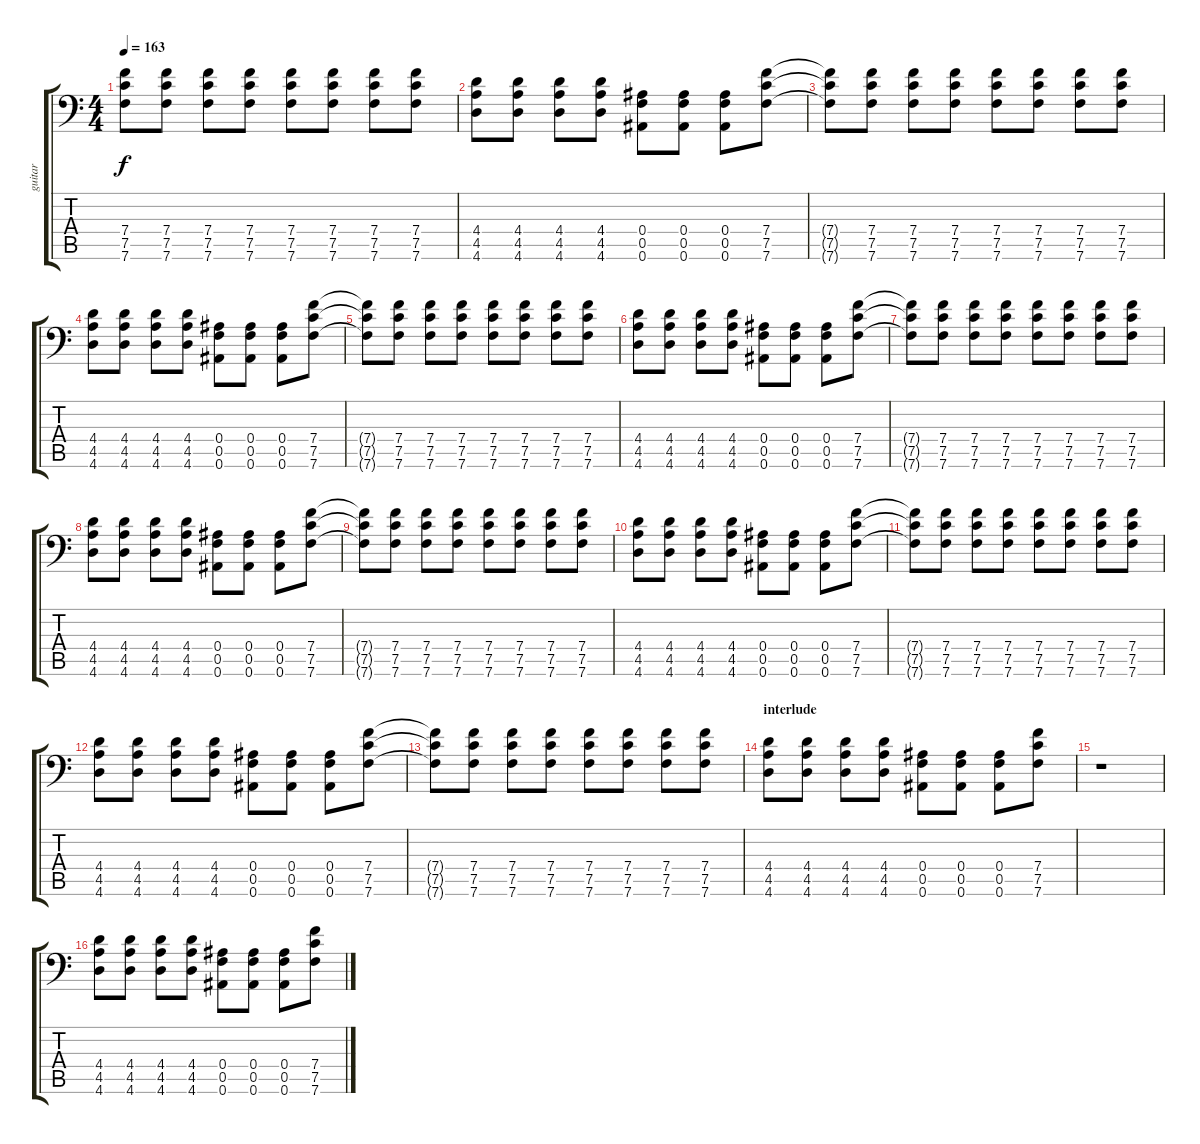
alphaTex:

\track ("guitar" "guitar") {instrument distortionguitar}
\staff {score tabs}
\tuning (C4 G3 Eb3 Bb2 F2 Bb1) {hide}
\ts (4 4)
\tempo 163
\clef f4
\ks c
(7.4{t} 7.5{t} 7.6{t}).8{dy f} (7.4 7.5 7.6).8 (7.4 7.5 7.6).8 (7.4 7.5 7.6).8 (7.4 7.5 7.6).8 (7.4 7.5 7.6).8 (7.4 7.5 7.6).8 (7.4 7.5 7.6).8 |
(4.4 4.5 4.6).8 (4.4 4.5 4.6).8 (4.4 4.5 4.6).8 (4.4 4.5 4.6).8 (0.4 0.5 0.6).8 (0.4 0.5 0.6).8 (0.4 0.5 0.6).8 (7.4 7.5 7.6).8 |
(7.4{t} 7.5{t} 7.6{t}).8 (7.4 7.5 7.6).8 (7.4 7.5 7.6).8 (7.4 7.5 7.6).8 (7.4 7.5 7.6).8 (7.4 7.5 7.6).8 (7.4 7.5 7.6).8 (7.4 7.5 7.6).8 |
(4.4 4.5 4.6).8 (4.4 4.5 4.6).8 (4.4 4.5 4.6).8 (4.4 4.5 4.6).8 (0.4 0.5 0.6).8 (0.4 0.5 0.6).8 (0.4 0.5 0.6).8 (7.4 7.5 7.6).8 |
(7.4{t} 7.5{t} 7.6{t}).8 (7.4 7.5 7.6).8 (7.4 7.5 7.6).8 (7.4 7.5 7.6).8 (7.4 7.5 7.6).8 (7.4 7.5 7.6).8 (7.4 7.5 7.6).8 (7.4 7.5 7.6).8 |
(4.4 4.5 4.6).8{instrument distortionguitar} (4.4 4.5 4.6).8 (4.4 4.5 4.6).8 (4.4 4.5 4.6).8 (0.4 0.5 0.6).8 (0.4 0.5 0.6).8 (0.4 0.5 0.6).8 (7.4 7.5 7.6).8 |
(7.4{t} 7.5{t} 7.6{t}).8 (7.4 7.5 7.6).8 (7.4 7.5 7.6).8 (7.4 7.5 7.6).8 (7.4 7.5 7.6).8 (7.4 7.5 7.6).8 (7.4 7.5 7.6).8 (7.4 7.5 7.6).8 |
(4.4 4.5 4.6).8 (4.4 4.5 4.6).8 (4.4 4.5 4.6).8 (4.4 4.5 4.6).8 (0.4 0.5 0.6).8 (0.4 0.5 0.6).8 (0.4 0.5 0.6).8 (7.4 7.5 7.6).8 |
(7.4{t} 7.5{t} 7.6{t}).8 (7.4 7.5 7.6).8 (7.4 7.5 7.6).8 (7.4 7.5 7.6).8 (7.4 7.5 7.6).8 (7.4 7.5 7.6).8 (7.4 7.5 7.6).8 (7.4 7.5 7.6).8 |
(4.4 4.5 4.6).8 (4.4 4.5 4.6).8 (4.4 4.5 4.6).8 (4.4 4.5 4.6).8 (0.4 0.5 0.6).8 (0.4 0.5 0.6).8 (0.4 0.5 0.6).8 (7.4 7.5 7.6).8 |
(7.4{t} 7.5{t} 7.6{t}).8 (7.4 7.5 7.6).8 (7.4 7.5 7.6).8 (7.4 7.5 7.6).8 (7.4 7.5 7.6).8 (7.4 7.5 7.6).8 (7.4 7.5 7.6).8 (7.4 7.5 7.6).8 |
(4.4 4.5 4.6).8 (4.4 4.5 4.6).8 (4.4 4.5 4.6).8 (4.4 4.5 4.6).8 (0.4 0.5 0.6).8 (0.4 0.5 0.6).8 (0.4 0.5 0.6).8 (7.4 7.5 7.6).8 |
(7.4{t} 7.5{t} 7.6{t}).8 (7.4 7.5 7.6).8 (7.4 7.5 7.6).8 (7.4 7.5 7.6).8 (7.4 7.5 7.6).8 (7.4 7.5 7.6).8 (7.4 7.5 7.6).8 (7.4 7.5 7.6).8 |
\section ("" "interlude")
(4.4 4.5 4.6).8 (4.4 4.5 4.6).8 (4.4 4.5 4.6).8 (4.4 4.5 4.6).8 (0.4 0.5 0.6).8 (0.4 0.5 0.6).8 (0.4 0.5 0.6).8 (7.4 7.5 7.6).8 |
r.1 |
(4.4 4.5 4.6).8 (4.4 4.5 4.6).8 (4.4 4.5 4.6).8 (4.4 4.5 4.6).8 (0.4 0.5 0.6).8 (0.4 0.5 0.6).8 (0.4 0.5 0.6).8 (7.4 7.5 7.6).8
